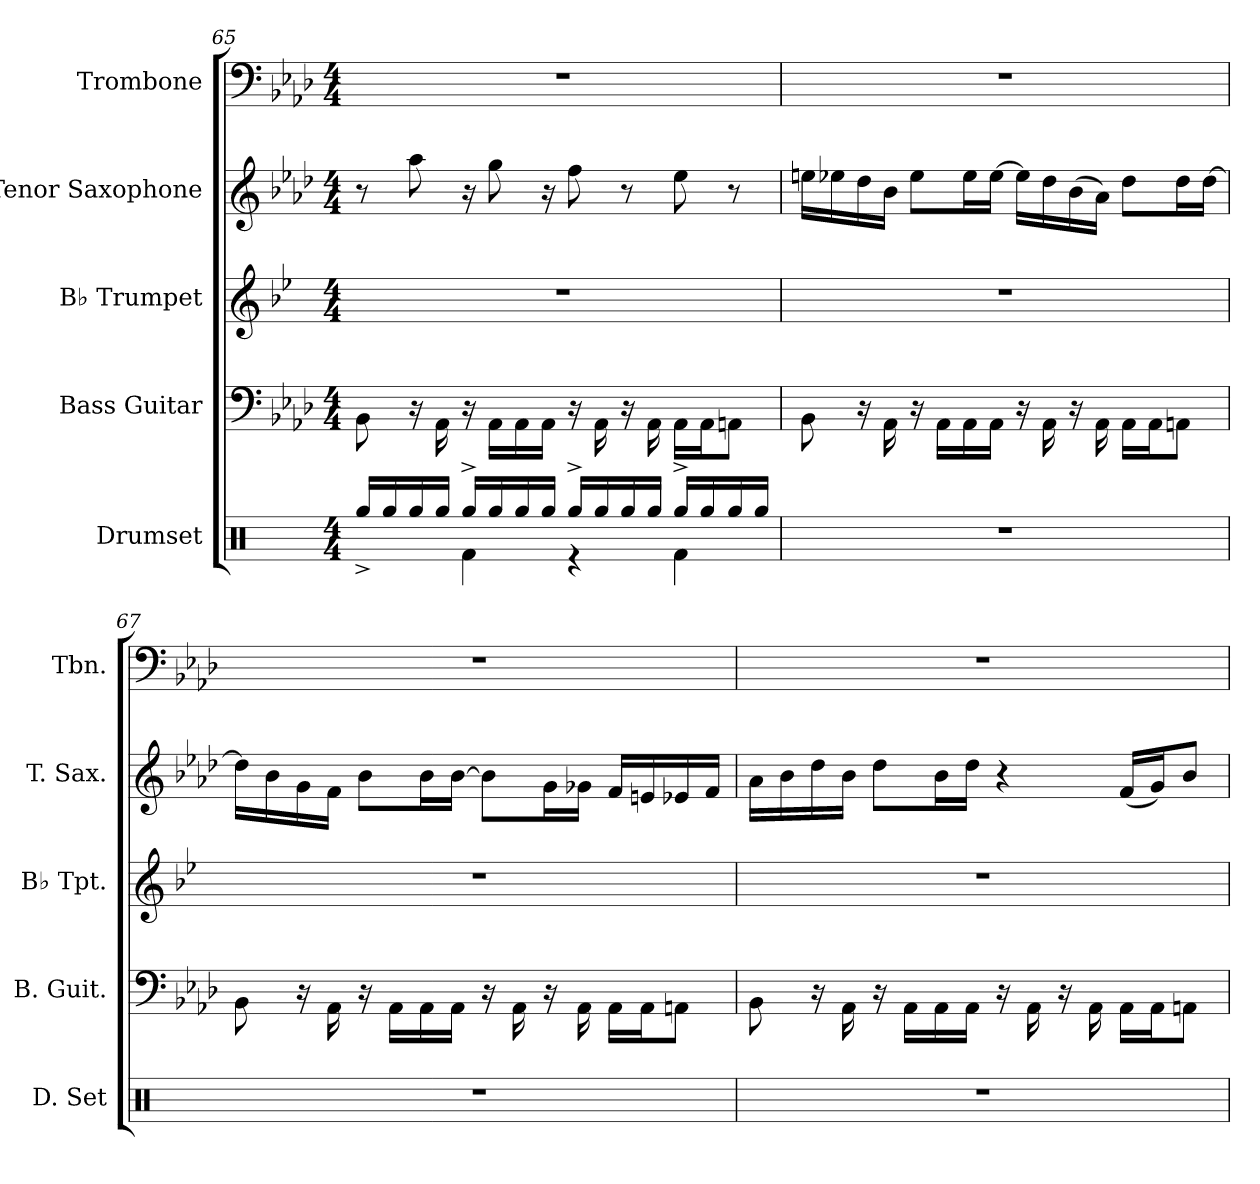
**kern	**kern	**kern	**kern	**kern
*part5	*part4	*part3	*part2	*part1
*staff5	*staff4	*staff3	*staff2	*staff1
*I"Drumset	*I"Bass Guitar	*I"B♭ Trumpet	*I"Tenor Saxophone	*I"Trombone
*I'D. Set	*I'B. Guit.	*I'B♭ Tpt.	*I'T. Sax.	*I'Tbn.
*clefX	*	*clefG2	*clefG2	*clefF4
*	*ITrd7c12	*ITrd1c2	*ITrd8c14	*
*k[]	*k[b-e-a-d-]	*k[b-e-a-d-]	*k[b-e-a-d-]	*k[b-e-a-d-]
*M4/4	*M4/4	*M4/4	*M4/4	*M4/4
=65	=65	=65	=65	=65
*^	*	*	*	*
16Rgg^/LL	4ryy	8BBB-\	1r	8r	1r
16Rgg/	.	.	.	.	.
16Rgg/	.	16r	.	8a-\	.
16Rgg/JJ	.	16AAA-\	.	.	.
16Rgg^/LL	4Rf\	16r	.	16r	.
16Rgg/	.	16AAA-\LL	.	8g\	.
16Rgg/	.	16AAA-\	.	.	.
16Rgg/JJ	.	16AAA-\JJ	.	16r	.
16Rgg^/LL	4r	16r	.	8f\	.
16Rgg/	.	16AAA-\	.	.	.
16Rgg/	.	16r	.	8r	.
16Rgg/JJ	.	16AAA-\	.	.	.
16Rgg^/LL	4Rf\	16AAA-\LL	.	8e-\	.
16Rgg/	.	16AAA-\J	.	.	.
16Rgg/	.	8AAAn\J	.	8r	.
16Rgg/JJ	.	.	.	.	.
*v	*v	*	*	*	*
!!LO:PB:g=z
=66	=66	=66	=66	=66
1r	8BBB-\	1r	16en\LL	1r
.	.	.	16e-X\	.
.	16r	.	16d-\	.
.	16AAA-\	.	16B-\JJ	.
.	16r	.	8e-\L	.
.	16AAA-\LL	.	.	.
.	16AAA-\	.	16e-\L	.
.	16AAA-\JJ	.	[16e-\JJ	.
.	16r	.	16e-\LL]	.
.	16AAA-\	.	16d-\	.
.	16r	.	(>16B-\	.
.	16AAA-\	.	16A-\JJ)	.
.	16AAA-\LL	.	8d-\L	.
.	16AAA-\J	.	.	.
.	8AAAn\J	.	16d-\L	.
.	.	.	[16d-\JJ	.
=67	=67	=67	=67	=67
1r	8BBB-\	1r	16d-\LL]	1r
.	.	.	16B-\	.
.	16r	.	16G\	.
.	16AAA-\	.	16F\JJ	.
.	16r	.	8B-\L	.
.	16AAA-\LL	.	.	.
.	16AAA-\	.	16B-\L	.
.	16AAA-\JJ	.	[16B-\JJ	.
.	16r	.	8B-\L]	.
.	16AAA-\	.	.	.
.	16r	.	16G\L	.
.	16AAA-\	.	16G-X\JJ	.
.	16AAA-\LL	.	16F/LL	.
.	16AAA-\J	.	16En/	.
.	8AAAn\J	.	16E-X/	.
.	.	.	16F/JJ	.
!!LO:LB:g=z
=68	=68	=68	=68	=68
1r	8BBB-\	1r	16A-\LL	1r
.	.	.	16B-\	.
.	16r	.	16d-\	.
.	16AAA-\	.	16B-\JJ	.
.	16r	.	8d-\L	.
.	16AAA-\LL	.	.	.
.	16AAA-\	.	16B-\L	.
.	16AAA-\JJ	.	16d-\JJ	.
.	16r	.	4r	.
.	16AAA-\	.	.	.
.	16r	.	.	.
.	16AAA-\	.	.	.
.	16AAA-\LL	.	(<16F/LL	.
.	16AAA-\J	.	16G/J)	.
.	8AAAn\J	.	8B-/J	.
=	=	=	=	=
*-	*-	*-	*-	*-
